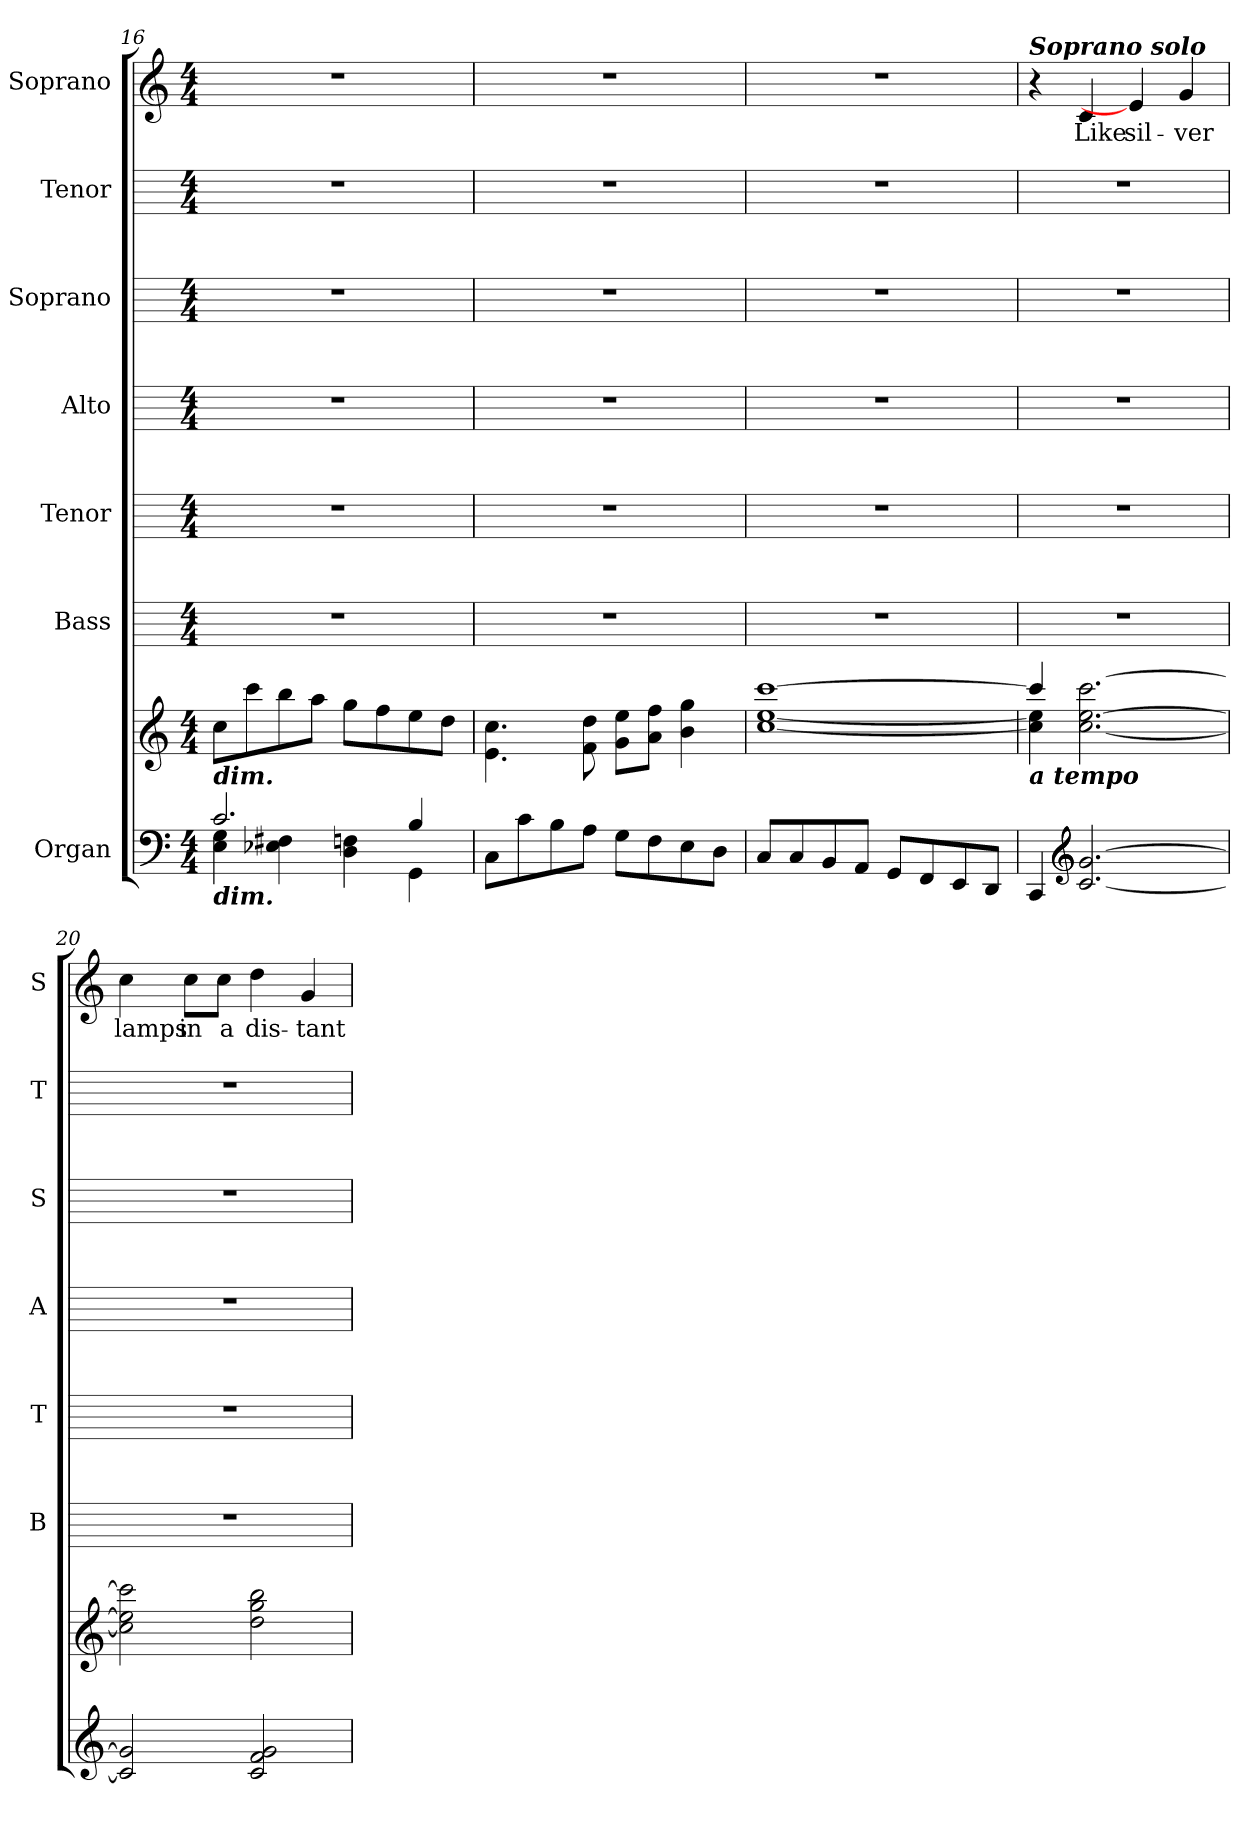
**kern	**kern	**kern	**kern	**kern	**kern	**kern	**kern	**text
*part7	*part7	*part6	*part5	*part4	*part3	*part2	*part1	*part1
*staff8	*staff7	*staff6	*staff5	*staff4	*staff3	*staff2	*staff1	*staff1
*I"Organ	*	*I"Bass	*I"Tenor	*I"Alto	*I"Soprano	*I"Tenor	*I"Soprano	*
*	*	*I'B	*I'T	*I'A	*I'S	*I'T	*I'S	*
*clefF4	*clefG2	*	*	*	*	*	*clefG2	*
*k[]	*k[]	*	*	*	*	*	*k[]	*
*C:	*C:	*	*	*	*	*	*C:	*
*M4/4	*M4/4	*M4/4	*M4/4	*M4/4	*M4/4	*M4/4	*M4/4	*
=16	=16	=16	=16	=16	=16	=16	=16	=16
*^	*^	*	*	*	*	*	*	*
!	!	!LO:TX:b:Bi:t=dim.	!	!	!	!	!	!	!	!
!LO:TX:b:Bi:t=dim.	!	!	!	!	!	!	!	!	!	!
2.c/	4E\ 4G\	1ryy	8cc\L	1r	1r	1r	1r	1r	1r	.
.	.	.	8ccc\	.	.	.	.	.	.	.
.	4E-X\ 4F#X\	.	8bb\	.	.	.	.	.	.	.
.	.	.	8aa\J	.	.	.	.	.	.	.
.	4D\ 4Fn\	.	8gg\L	.	.	.	.	.	.	.
.	.	.	8ff\	.	.	.	.	.	.	.
4B/	4GG\	.	8ee\	.	.	.	.	.	.	.
.	.	.	8dd\J	.	.	.	.	.	.	.
=17	=17	=17	=17	=17	=17	=17	=17	=17	=17	=17
8C\L	2ryy	1ryy	4.e\ 4.cc\	1r	1r	1r	1r	1r	1r	.
8c\	.	.	.	.	.	.	.	.	.	.
8B\	.	.	.	.	.	.	.	.	.	.
8A\J	.	.	8f\ 8dd\	.	.	.	.	.	.	.
8G\L	2ryy	.	8g\ 8ee\L	.	.	.	.	.	.	.
8F\	.	.	8a\ 8ff\J	.	.	.	.	.	.	.
8E\	.	.	4b\ 4gg\	.	.	.	.	.	.	.
8D\J	.	.	.	.	.	.	.	.	.	.
=18	=18	=18	=18	=18	=18	=18	=18	=18	=18	=18
8C/L	2ryy	[1ccc	[1cc\ [1ee\	1r	1r	1r	1r	1r	1r	.
8C/	.	.	.	.	.	.	.	.	.	.
8BB/	.	.	.	.	.	.	.	.	.	.
8AA/J	.	.	.	.	.	.	.	.	.	.
8GG/L	2ryy	.	.	.	.	.	.	.	.	.
8FF/	.	.	.	.	.	.	.	.	.	.
8EE/	.	.	.	.	.	.	.	.	.	.
8DD/J	.	.	.	.	.	.	.	.	.	.
=19	=19	=19	=19	=19	=19	=19	=19	=19	=19	=19
!	!	!	!	!	!	!	!	!	!LO:TX:a:Bi:t=Soprano solo	!
!	!	!LO:TX:b:Bi:t=a tempo	!	!	!	!	!	!	!	!
4CC/	4ryy	4ccc]	4cc\] 4ee\]	1r	1r	1r	1r	1r	4r	.
*clefG2	*	*	*	*	*	*	*	*	*	*
!	!	!	!	!	!	!	!	!	!	!LO:LY:b
[2.c/ [2.g/	4ryy	[2.cc\ [2.ee\ [2.ccc\	4ryy	.	.	.	.	.	4c	Like
!	!	!	!	!	!	!	!	!	!	!LO:LY:b
.	2ryy	.	2ryy	.	.	.	.	.	4e]	sil-
!	!	!	!	!	!	!	!	!	!	!LO:LY:b
.	.	.	.	.	.	.	.	.	4g	-ver
=20	=20	=20	=20	=20	=20	=20	=20	=20	=20	=20
!	!	!	!	!	!	!	!	!	!	!LO:LY:b
2c/] 2g/]	1ryy	2cc\] 2ee\] 2ccc\]	1ryy	1r	1r	1r	1r	1r	4cc	lamps
!	!	!	!	!	!	!	!	!	!	!LO:LY:b
.	.	.	.	.	.	.	.	.	8cc\L	in
!	!	!	!	!	!	!	!	!	!	!LO:LY:b
.	.	.	.	.	.	.	.	.	8cc\J	a
!	!	!	!	!	!	!	!	!	!	!LO:LY:b
2c/ 2f/ 2g/	.	2dd\ 2gg\ 2bb\	.	.	.	.	.	.	4dd	dis-
!	!	!	!	!	!	!	!	!	!	!LO:LY:b
.	.	.	.	.	.	.	.	.	4g	-tant
*v	*v	*	*	*	*	*	*	*	*	*
*	*v	*v	*	*	*	*	*	*	*
=	=	=	=	=	=	=	=	=
*-	*-	*-	*-	*-	*-	*-	*-	*-
